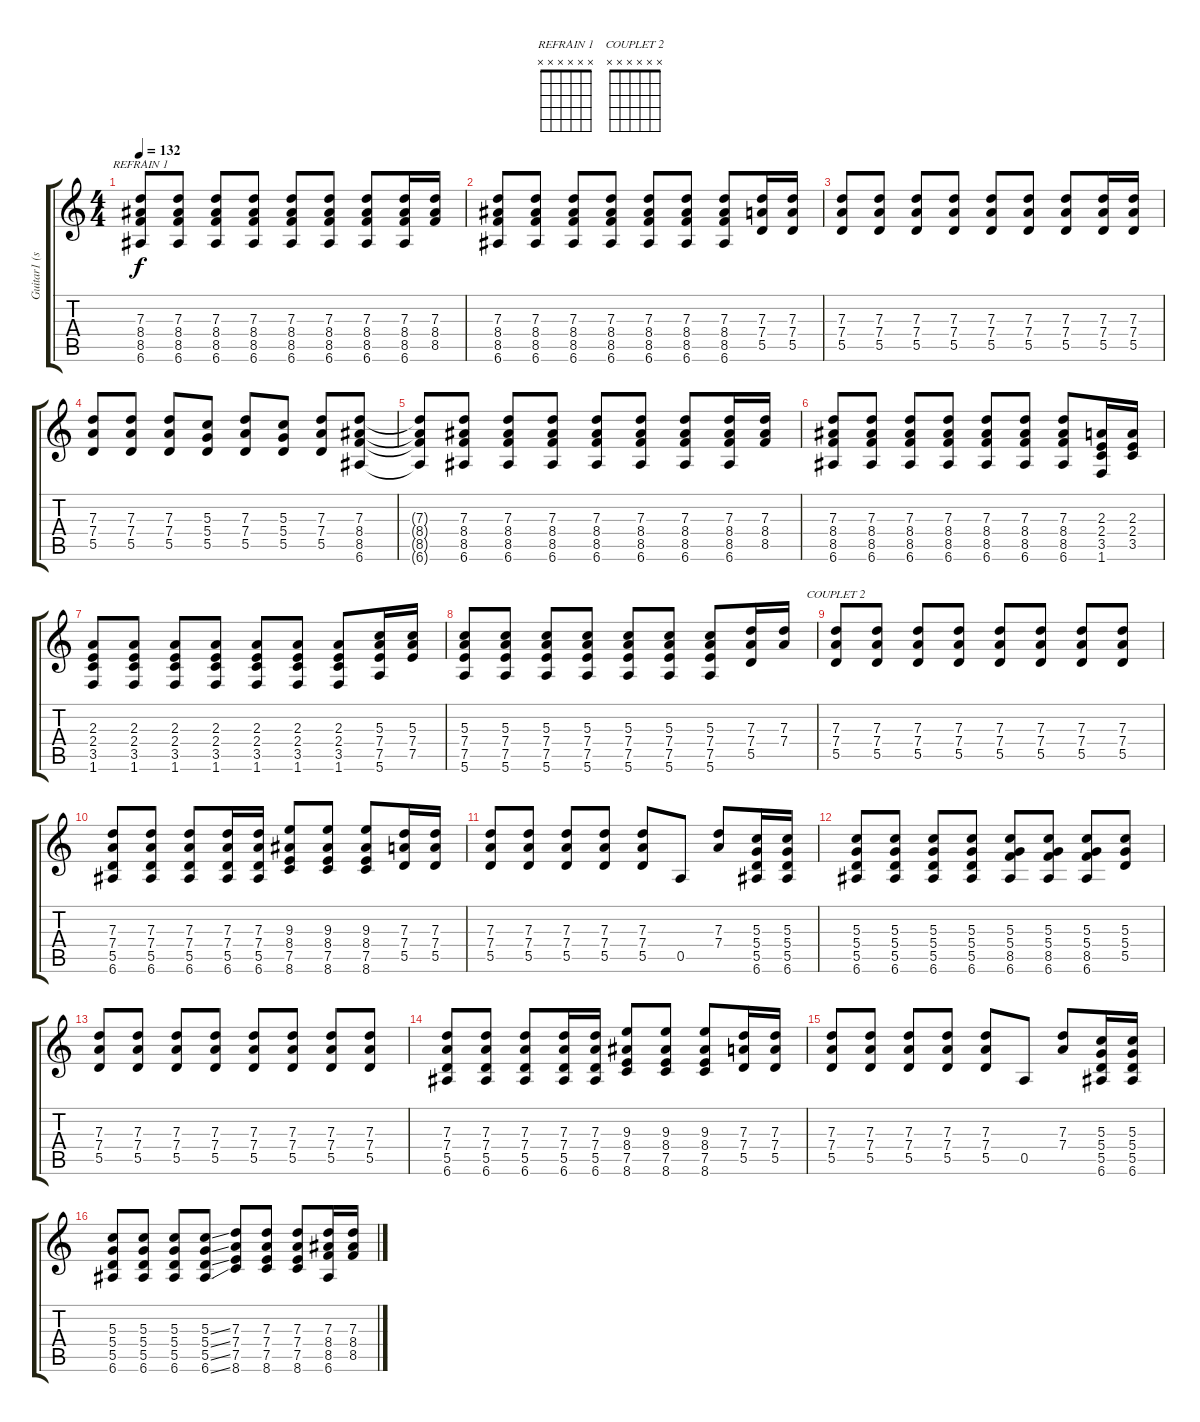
\track ("Guitar1 (son saturé)" "Guitar1 (s") {instrument distortionguitar}
\staff {score tabs}
\tuning (E4 B3 G3 D3 A2 E2) {hide}
\chord ("REFRAIN 1" x x x x x x) {firstfret 0}
\chord ("COUPLET 2" x x x x x x) {firstfret 0}
\ts (4 4)
\tempo 132
\clef g2
\ks c
(7.3 8.4 8.5 6.6).8{ch "REFRAIN 1" dy f} (7.3 8.4 8.5 6.6).8 (7.3 8.4 8.5 6.6).8 (7.3 8.4 8.5 6.6).8 (7.3 8.4 8.5 6.6).8 (7.3 8.4 8.5 6.6).8 (7.3 8.4 8.5 6.6).8 (7.3 8.4 8.5 6.6).16 (7.3 8.4 8.5).16 |
(7.3 8.4 8.5 6.6).8 (7.3 8.4 8.5 6.6).8 (7.3 8.4 8.5 6.6).8 (7.3 8.4 8.5 6.6).8 (7.3 8.4 8.5 6.6).8 (7.3 8.4 8.5 6.6).8 (7.3 8.4 8.5 6.6).8 (7.3 7.4 5.5).16 (7.3 7.4 5.5).16 |
(7.3 7.4 5.5).8 (7.3 7.4 5.5).8 (7.3 7.4 5.5).8 (7.3 7.4 5.5).8 (7.3 7.4 5.5).8 (7.3 7.4 5.5).8 (7.3 7.4 5.5).8 (7.3 7.4 5.5).16 (7.3 7.4 5.5).16 |
(7.3 7.4 5.5).8 (7.3 7.4 5.5).8 (7.3 7.4 5.5).8 (5.3 5.4 5.5).8 (7.3 7.4 5.5).8 (5.3 5.4 5.5).8 (7.3 7.4 5.5).8 (7.3 8.4 8.5 6.6).8 |
(7.3{t} 8.4{t} 8.5{t} 6.6{t}).8 (7.3 8.4 8.5 6.6).8 (7.3 8.4 8.5 6.6).8 (7.3 8.4 8.5 6.6).8 (7.3 8.4 8.5 6.6).8 (7.3 8.4 8.5 6.6).8 (7.3 8.4 8.5 6.6).8 (7.3 8.4 8.5 6.6).16 (7.3 8.4 8.5).16 |
(7.3 8.4 8.5 6.6).8 (7.3 8.4 8.5 6.6).8 (7.3 8.4 8.5 6.6).8 (7.3 8.4 8.5 6.6).8 (7.3 8.4 8.5 6.6).8 (7.3 8.4 8.5 6.6).8 (7.3 8.4 8.5 6.6).8 (2.3 2.4 3.5 1.6).16 (2.3 2.4 3.5).16 |
(2.3 2.4 3.5 1.6).8 (2.3 2.4 3.5 1.6).8 (2.3 2.4 3.5 1.6).8 (2.3 2.4 3.5 1.6).8 (2.3 2.4 3.5 1.6).8 (2.3 2.4 3.5 1.6).8 (2.3 2.4 3.5 1.6).8 (5.3 7.4 7.5 5.6).16 (5.3 7.4 7.5).16 |
(5.3 7.4 7.5 5.6).8 (5.3 7.4 7.5 5.6).8 (5.3 7.4 7.5 5.6).8 (5.3 7.4 7.5 5.6).8 (5.3 7.4 7.5 5.6).8 (5.3 7.4 7.5 5.6).8 (5.3 7.4 7.5 5.6).8 (7.3 7.4 5.5).16 (7.3 7.4).16 |
(7.3 7.4 5.5).8{ch "COUPLET 2"} (7.3 7.4 5.5).8 (7.3 7.4 5.5).8 (7.3 7.4 5.5).8 (7.3 7.4 5.5).8 (7.3 7.4 5.5).8 (7.3 7.4 5.5).8 (7.3 7.4 5.5).8 |
(7.3 7.4 5.5 6.6).8 (7.3 7.4 5.5 6.6).8 (7.3 7.4 5.5 6.6).8 (7.3 7.4 5.5 6.6).16 (7.3 7.4 5.5 6.6).16 (9.3 8.4 7.5 8.6).8 (9.3 8.4 7.5 8.6).8 (9.3 8.4 7.5 8.6).8 (7.3 7.4 5.5).16 (7.3 7.4 5.5).16 |
(7.3 7.4 5.5).8 (7.3 7.4 5.5).8 (7.3 7.4 5.5).8 (7.3 7.4 5.5).8 (7.3 7.4 5.5).8 0.5.8 (7.3 7.4).8 (5.3 5.4 5.5 6.6).16 (5.3 5.4 5.5 6.6).16 |
(5.3 5.4 5.5 6.6).8 (5.3 5.4 5.5 6.6).8 (5.3 5.4 5.5 6.6).8 (5.3 5.4 5.5 6.6).8 (5.3 5.4 8.5 6.6).8 (5.3 5.4 8.5 6.6).8 (5.3 5.4 8.5 6.6).8 (5.3 5.4 5.5).8 |
(7.3 7.4 5.5).8 (7.3 7.4 5.5).8 (7.3 7.4 5.5).8 (7.3 7.4 5.5).8 (7.3 7.4 5.5).8 (7.3 7.4 5.5).8 (7.3 7.4 5.5).8 (7.3 7.4 5.5).8 |
(7.3 7.4 5.5 6.6).8 (7.3 7.4 5.5 6.6).8 (7.3 7.4 5.5 6.6).8 (7.3 7.4 5.5 6.6).16 (7.3 7.4 5.5 6.6).16 (9.3 8.4 7.5 8.6).8 (9.3 8.4 7.5 8.6).8 (9.3 8.4 7.5 8.6).8 (7.3 7.4 5.5).16 (7.3 7.4 5.5).16 |
(7.3 7.4 5.5).8 (7.3 7.4 5.5).8 (7.3 7.4 5.5).8 (7.3 7.4 5.5).8 (7.3 7.4 5.5).8 0.5.8 (7.3 7.4).8 (5.3 5.4 5.5 6.6).16 (5.3 5.4 5.5 6.6).16 |
(5.3 5.4 5.5 6.6).8 (5.3 5.4 5.5 6.6).8 (5.3 5.4 5.5 6.6).8 (5.3{ss} 5.4{ss} 5.5{ss} 6.6{ss}).8 (7.3 7.4 7.5 8.6).8 (7.3 7.4 7.5 8.6).8 (7.3 7.4 7.5 8.6).8 (7.3 8.4 8.5 6.6).16 (7.3 8.4 8.5).16
